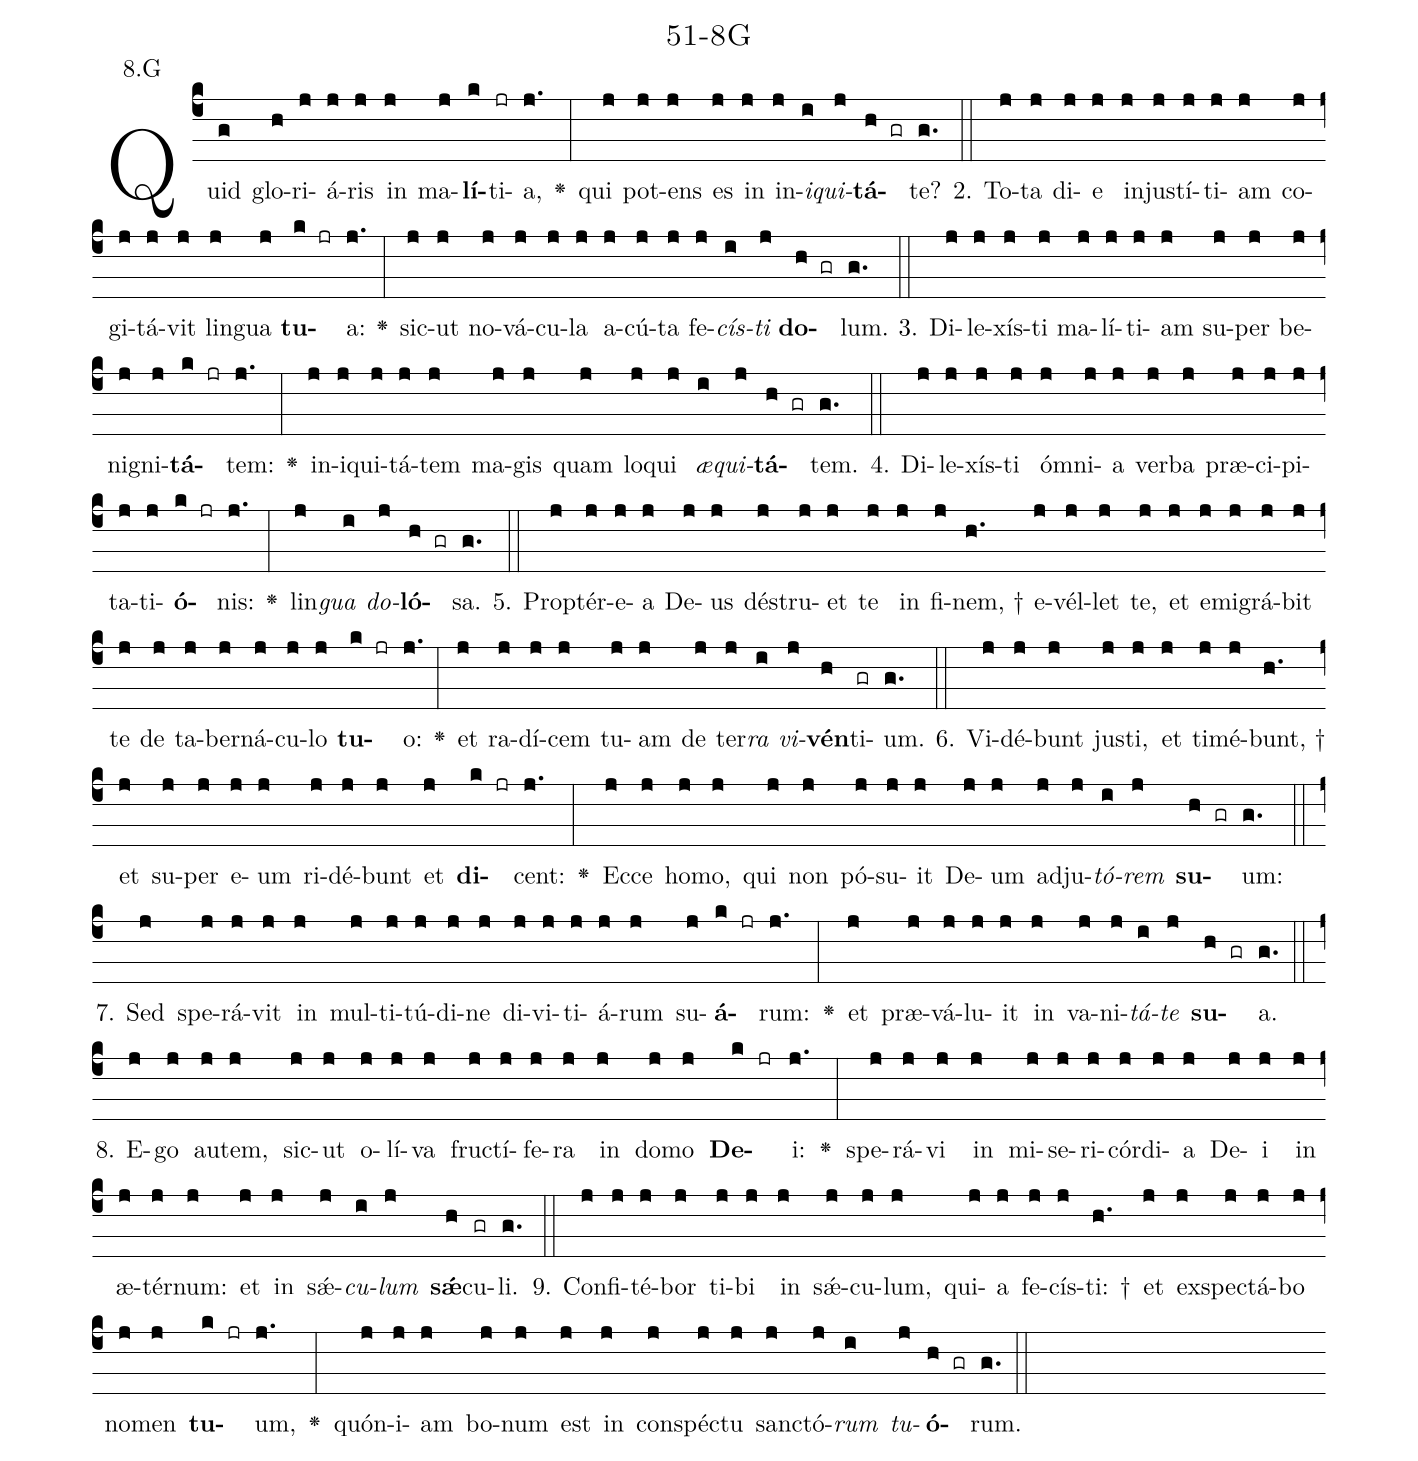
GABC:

name: 51-8G;
annotation: 8.G;
%%
(c4)Quid(g) glo(h)ri(j)á(j)ris(j) in(j) ma(j)<b>lí</b>(k)ti(jr)a,(j.) <v>\greheightstar</v>(:) qui(j) pot(j)ens(j) es(j) in(j) in(j)<i>i</i>(i)<i>qui</i>(j)<b>tá</b>(h gr)te?(g.) (::)
2. To(j)ta(j) di(j)e(j) in(j)jus(j)tí(j)ti(j)am(j) co(j)gi(j)tá(j)vit(j) lin(j)gua(j) <b>tu</b>(k jr)a:(j.) <v>\greheightstar</v>(:) sic(j)ut(j) no(j)vá(j)cu(j)la(j) a(j)cú(j)ta(j) fe(j)<i>cís</i>(i)<i>ti</i>(j) <b>do</b>(h gr)lum.(g.) (::)
3. Di(j)le(j)xís(j)ti(j) ma(j)lí(j)ti(j)am(j) su(j)per(j) be(j)ni(j)gni(j)<b>tá</b>(k jr)tem:(j.) <v>\greheightstar</v>(:) in(j)i(j)qui(j)tá(j)tem(j) ma(j)gis(j) quam(j) lo(j)qui(j) <i>æ</i>(i)<i>qui</i>(j)<b>tá</b>(h gr)tem.(g.) (::)
4. Di(j)le(j)xís(j)ti(j) óm(j)ni(j)a(j) ver(j)ba(j) præ(j)ci(j)pi(j)ta(j)ti(j)<b>ó</b>(k jr)nis:(j.) <v>\greheightstar</v>(:) lin(j)<i>gua</i>(i) <i>do</i>(j)<b>ló</b>(h gr)sa.(g.) (::)
5. Prop(j)tér(j)e(j)a(j) De(j)us(j) dé(j)stru(j)et(j) te(j) in(j) fi(j)nem, †(h.) e(j)vél(j)let(j) te,(j) et(j) e(j)mi(j)grá(j)bit(j) te(j) de(j) ta(j)ber(j)ná(j)cu(j)lo(j) <b>tu</b>(k jr)o:(j.) <v>\greheightstar</v>(:) et(j) ra(j)dí(j)cem(j) tu(j)am(j) de(j) ter(j)<i>ra</i>(i) <i>vi</i>(j)<b>vén</b>(h)ti(gr)um.(g.) (::)
6. Vi(j)dé(j)bunt(j) jus(j)ti,(j) et(j) ti(j)mé(j)bunt, †(h.) et(j) su(j)per(j) e(j)um(j) ri(j)dé(j)bunt(j) et(j) <b>di</b>(k jr)cent:(j.) <v>\greheightstar</v>(:) Ec(j)ce(j) ho(j)mo,(j) qui(j) non(j) pó(j)su(j)it(j) De(j)um(j) ad(j)ju(j)<i>tó</i>(i)<i>rem</i>(j) <b>su</b>(h gr)um:(g.) (::)
7. Sed(j) spe(j)rá(j)vit(j) in(j) mul(j)ti(j)tú(j)di(j)ne(j) di(j)vi(j)ti(j)á(j)rum(j) su(j)<b>á</b>(k jr)rum:(j.) <v>\greheightstar</v>(:) et(j) præ(j)vá(j)lu(j)it(j) in(j) va(j)ni(j)<i>tá</i>(i)<i>te</i>(j) <b>su</b>(h gr)a.(g.) (::)
8. E(j)go(j) au(j)tem,(j) sic(j)ut(j) o(j)lí(j)va(j) fruc(j)tí(j)fe(j)ra(j) in(j) do(j)mo(j) <b>De</b>(k jr)i:(j.) <v>\greheightstar</v>(:) spe(j)rá(j)vi(j) in(j) mi(j)se(j)ri(j)cór(j)di(j)a(j) De(j)i(j) in(j) æ(j)tér(j)num:(j) et(j) in(j) sǽ(j)<i>cu</i>(i)<i>lum</i>(j) <b>sǽ</b>(h)cu(gr)li.(g.) (::)
9. Con(j)fi(j)té(j)bor(j) ti(j)bi(j) in(j) sǽ(j)cu(j)lum,(j) qui(j)a(j) fe(j)cís(j)ti: †(h.) et(j) ex(j)spec(j)tá(j)bo(j) no(j)men(j) <b>tu</b>(k jr)um,(j.) <v>\greheightstar</v>(:) quón(j)i(j)am(j) bo(j)num(j) est(j) in(j) con(j)spéc(j)tu(j) sanc(j)tó(j)<i>rum</i>(i) <i>tu</i>(j)<b>ó</b>(h gr)rum.(g.) (::)
